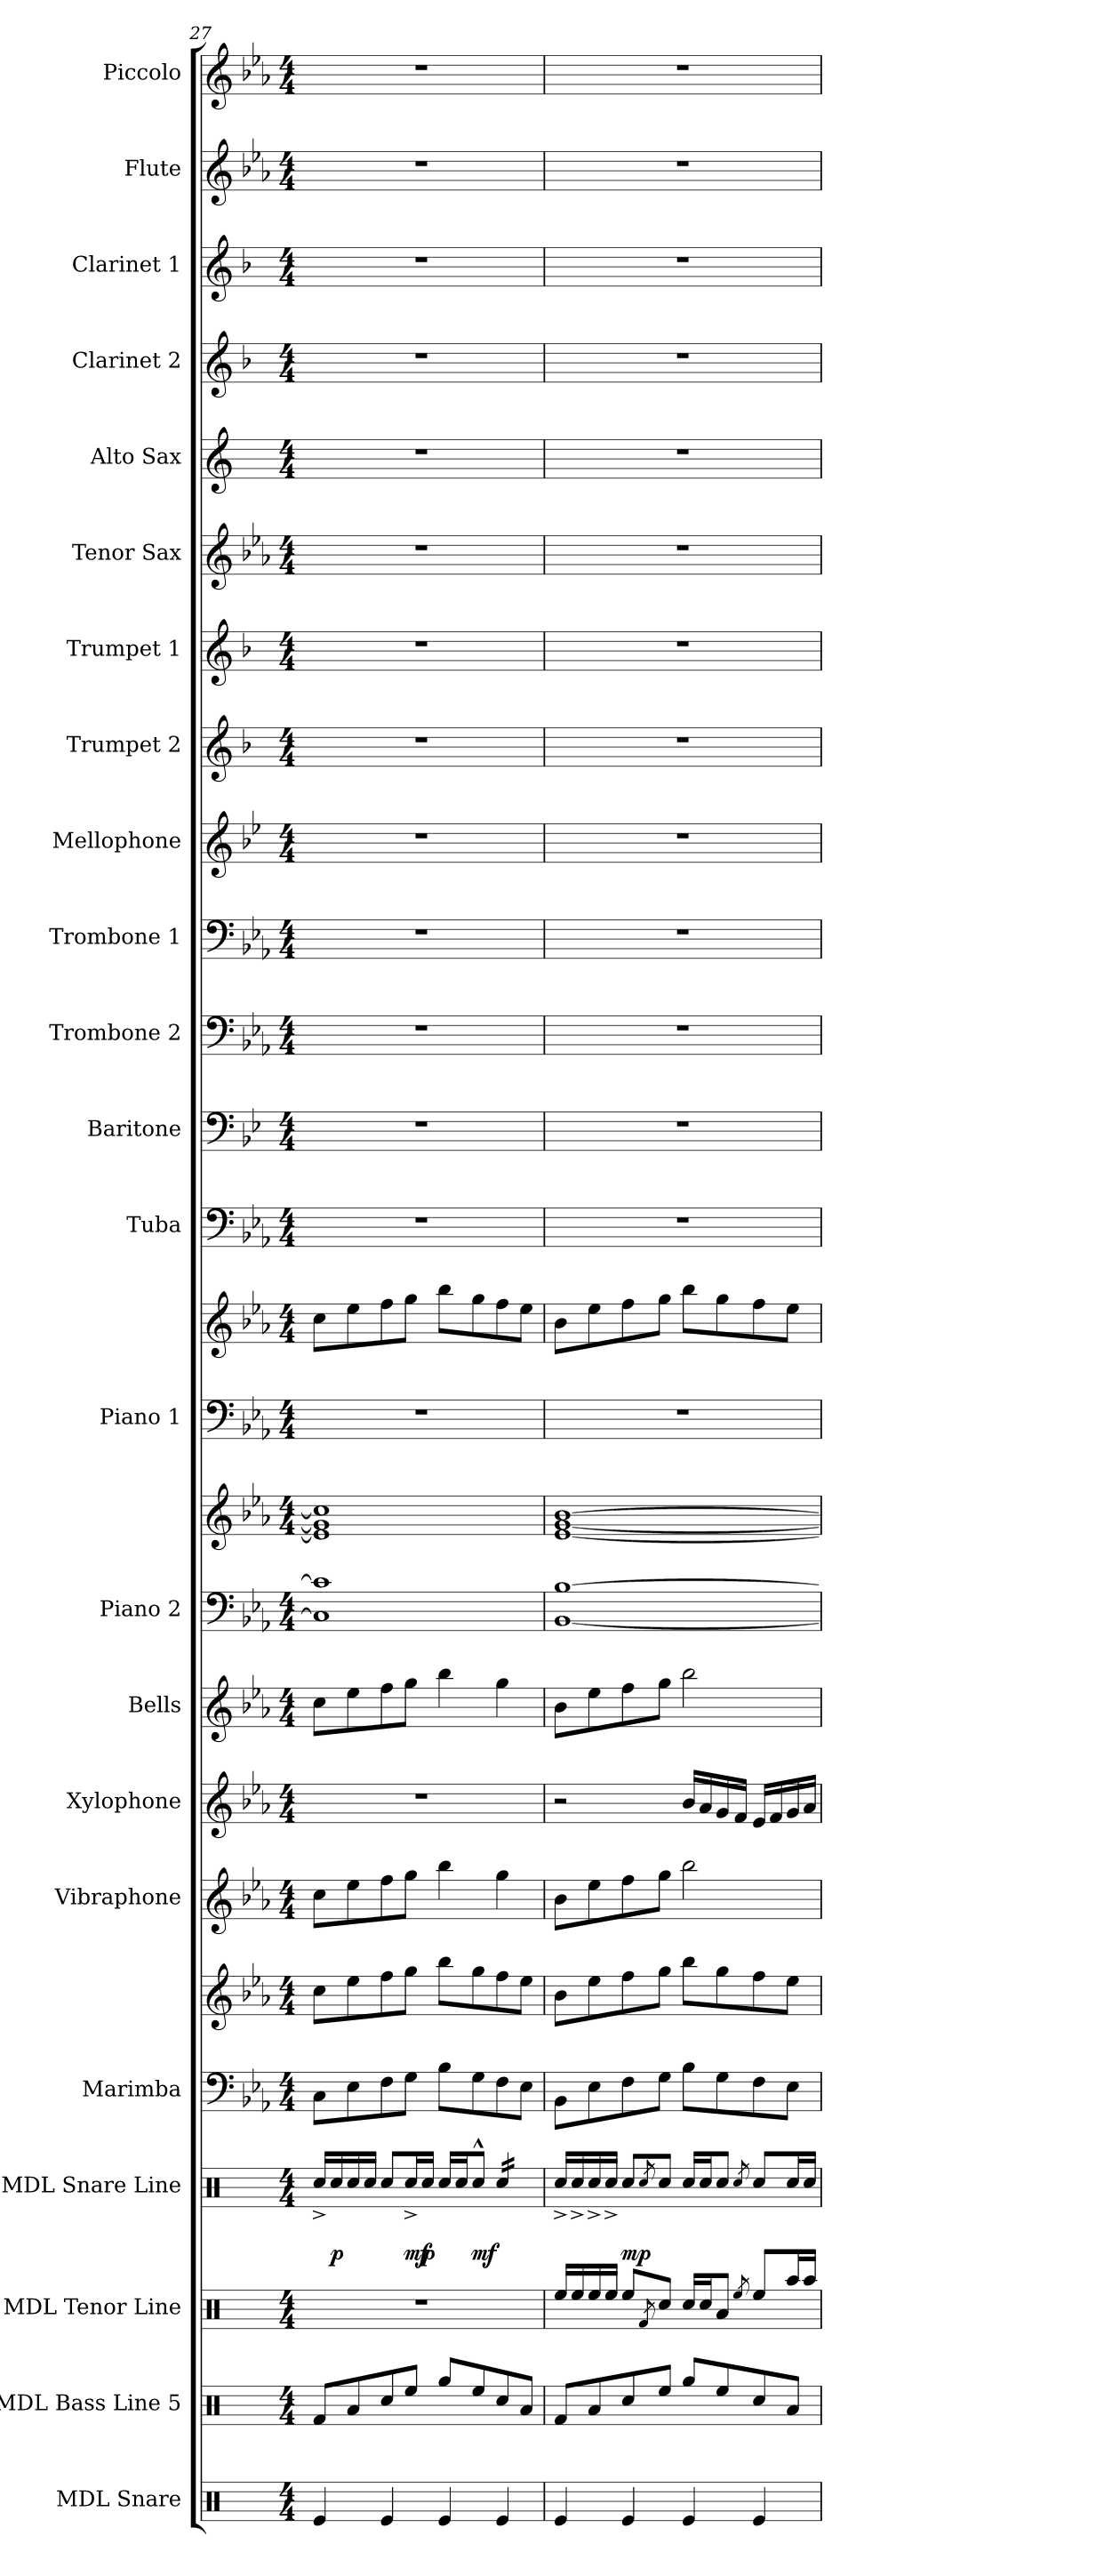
**kern	**kern	**kern	**kern	**dynam	**kern	**kern	**kern	**kern	**kern	**kern	**kern	**kern	**kern	**kern	**kern	**kern	**kern	**kern	**kern	**kern	**kern	**kern	**kern	**kern	**kern	**kern
*part23	*part22	*part21	*part20	*part20	*part19	*part19	*part18	*part17	*part16	*part15	*part15	*part14	*part14	*part13	*part12	*part11	*part10	*part9	*part8	*part7	*part6	*part5	*part4	*part3	*part2	*part1
*staff26	*staff25	*staff24	*staff23	*staff23	*staff22	*staff21	*staff20	*staff19	*staff18	*staff17	*staff16	*staff15	*staff14	*staff13	*staff12	*staff11	*staff10	*staff9	*staff8	*staff7	*staff6	*staff5	*staff4	*staff3	*staff2	*staff1
*I"MDL Snare	*I"MDL Bass Line 5	*I"MDL Tenor Line	*I"MDL Snare Line	*	*I"Marimba	*	*I"Vibraphone	*I"Xylophone	*I"Bells	*I"Piano 2	*	*I"Piano 1	*	*I"Tuba	*I"Baritone	*I"Trombone 2	*I"Trombone 1	*I"Mellophone	*I"Trumpet 2	*I"Trumpet 1	*I"Tenor Sax	*I"Alto Sax	*I"Clarinet 2	*I"Clarinet 1	*I"Flute	*I"Piccolo
*I'SN.	*I'B. L.	*I'T. L.	*I'S. L.	*	*I'Mrb.	*	*I'Vib.	*I'Xyl.	*I'Bls.	*I'Pno. 2	*	*I'Pno. 1	*	*I'Tba.	*I'Bar.	*I'Tbn. 2	*I'Tbn. 1	*I'Mello.	*I'Tpt. 2	*I'Tpt. 1	*I'T. Sx.	*I'A. Sx.	*I'Cl. 2	*I'Cl. 1	*I'Fl.	*I'Picc.
*clefX	*clefX	*clefX	*clefX	*	*clefF4	*clefG2	*clefG2	*clefG2	*clefG2	*clefF4	*clefG2	*clefF4	*clefG2	*clefF4	*clefF4	*clefF4	*clefF4	*clefG2	*clefG2	*clefG2	*clefG2	*clefG2	*clefG2	*clefG2	*clefG2	*clefG2
*	*	*	*	*	*	*	*	*ITrd-7c-12	*ITrd-14c-24	*	*	*	*	*	*ITrd4c7	*	*	*ITrd4c7	*ITrd1c2	*ITrd1c2	*ITrd8c14	*ITrd5c9	*ITrd1c2	*ITrd1c2	*	*ITrd-7c-12
*k[]	*k[]	*k[]	*k[]	*	*k[b-e-a-]	*k[b-e-a-]	*k[b-e-a-]	*k[b-e-a-]	*k[b-e-a-]	*k[b-e-a-]	*k[b-e-a-]	*k[b-e-a-]	*k[b-e-a-]	*k[b-e-a-]	*k[b-e-a-]	*k[b-e-a-]	*k[b-e-a-]	*k[b-e-a-]	*k[b-e-a-]	*k[b-e-a-]	*k[b-e-a-]	*k[b-e-a-]	*k[b-e-a-]	*k[b-e-a-]	*k[b-e-a-]	*k[b-e-a-]
*M4/4	*M4/4	*M4/4	*M4/4	*	*M4/4	*M4/4	*M4/4	*M4/4	*M4/4	*M4/4	*M4/4	*M4/4	*M4/4	*M4/4	*M4/4	*M4/4	*M4/4	*M4/4	*M4/4	*M4/4	*M4/4	*M4/4	*M4/4	*M4/4	*M4/4	*M4/4
=27	=27	=27	=27	=27	=27	=27	=27	=27	=27	=27	=27	=27	=27	=27	=27	=27	=27	=27	=27	=27	=27	=27	=27	=27	=27	=27
4Re/	8Rf/L	1r	16Rcc^/LL	.	8C\L	8cc\L	8cc\L	1r	8cccc\L	1C] 1c]	1e-] 1g] 1cc]	1r	8cc\L	1r	1r	1r	1r	1r	1r	1r	1r	1r	1r	1r	1r	1r
!	!	!	!	!LO:DY:b	!	!	!	!	!	!	!	!	!	!	!	!	!	!	!	!	!	!	!	!	!	!
.	.	.	16Rcc/	p	.	.	.	.	.	.	.	.	.	.	.	.	.	.	.	.	.	.	.	.	.	.
.	8Ra/	.	16Rcc/	.	8E-\	8ee-\	8ee-\	.	8eeee-\	.	.	.	8ee-\	.	.	.	.	.	.	.	.	.	.	.	.	.
.	.	.	16Rcc/JJ	.	.	.	.	.	.	.	.	.	.	.	.	.	.	.	.	.	.	.	.	.	.	.
4Re/	8Rcc/	.	8Rcc/L	.	8F\	8ff\	8ff\	.	8ffff\	.	.	.	8ff\	.	.	.	.	.	.	.	.	.	.	.	.	.
!	!	!	!	!LO:DY:b	!	!	!	!	!	!	!	!	!	!	!	!	!	!	!	!	!	!	!	!	!	!
.	8Ree/J	.	16Rcc^/L	mf	8G\J	8gg\J	8gg\J	.	8gggg\J	.	.	.	8gg\J	.	.	.	.	.	.	.	.	.	.	.	.	.
!	!	!	!	!LO:DY:b	!	!	!	!	!	!	!	!	!	!	!	!	!	!	!	!	!	!	!	!	!	!
.	.	.	16Rcc/JJ	p	.	.	.	.	.	.	.	.	.	.	.	.	.	.	.	.	.	.	.	.	.	.
4Re/	8Rgg/L	.	16Rcc/LL	.	8B-\L	8bb-\L	4bb-\	.	4bbbb-\	.	.	.	8bb-\L	.	.	.	.	.	.	.	.	.	.	.	.	.
.	.	.	16Rcc/J	.	.	.	.	.	.	.	.	.	.	.	.	.	.	.	.	.	.	.	.	.	.	.
!	!	!	!	!LO:DY:b	!	!	!	!	!	!	!	!	!	!	!	!	!	!	!	!	!	!	!	!	!	!
.	8Ree/	.	8Rcc^^/J	mf	8G\	8gg\	.	.	.	.	.	.	8gg\	.	.	.	.	.	.	.	.	.	.	.	.	.
*	*	*	*tremolo	*	*	*	*	*	*	*	*	*	*	*	*	*	*	*	*	*	*	*	*	*	*	*
4Re/	8Rcc/	.	16Rcc/LL	.	8F\	8ff\	4gg\	.	4gggg\	.	.	.	8ff\	.	.	.	.	.	.	.	.	.	.	.	.	.
.	.	.	16Rcc/	.	.	.	.	.	.	.	.	.	.	.	.	.	.	.	.	.	.	.	.	.	.	.
.	8Ra/J	.	16Rcc/	.	8E-\J	8ee-\J	.	.	.	.	.	.	8ee-\J	.	.	.	.	.	.	.	.	.	.	.	.	.
.	.	.	16Rcc/JJ	.	.	.	.	.	.	.	.	.	.	.	.	.	.	.	.	.	.	.	.	.	.	.
*	*	*	*Xtremolo	*	*	*	*	*	*	*	*	*	*	*	*	*	*	*	*	*	*	*	*	*	*	*
=28	=28	=28	=28	=28	=28	=28	=28	=28	=28	=28	=28	=28	=28	=28	=28	=28	=28	=28	=28	=28	=28	=28	=28	=28	=28	=28
4Re/	8Rf/L	16Ree/LL	16Rcc^/LL	.	8BB-\L	8b-\L	8b-\L	2r	8bbb-\L	[1BB- [1B-	[1e- [1g [1b-	1r	8b-\L	1r	1r	1r	1r	1r	1r	1r	1r	1r	1r	1r	1r	1r
.	.	16Ree/	16Rcc^/	.	.	.	.	.	.	.	.	.	.	.	.	.	.	.	.	.	.	.	.	.	.	.
.	8Ra/	16Ree/	16Rcc^/	.	8E-\	8ee-\	8ee-\	.	8eeee-\	.	.	.	8ee-\	.	.	.	.	.	.	.	.	.	.	.	.	.
.	.	16Ree/JJ	16Rcc^/JJ	.	.	.	.	.	.	.	.	.	.	.	.	.	.	.	.	.	.	.	.	.	.	.
!	!	!	!	!LO:DY:b	!	!	!	!	!	!	!	!	!	!	!	!	!	!	!	!	!	!	!	!	!	!
4Re/	8Rcc/	8Ree/L	8Rcc/L	mp	8F\	8ff\	8ff\	.	8ffff\	.	.	.	8ff\	.	.	.	.	.	.	.	.	.	.	.	.	.
.	.	8qRf/	8qRcc/	.	.	.	.	.	.	.	.	.	.	.	.	.	.	.	.	.	.	.	.	.	.	.
.	8Ree/J	8Rcc/J	8Rcc/J	.	8G\J	8gg\J	8gg\J	.	8gggg\J	.	.	.	8gg\J	.	.	.	.	.	.	.	.	.	.	.	.	.
4Re/	8Rgg/L	16Rcc/LL	16Rcc/LL	.	8B-\L	8bb-\L	2bb-\	16bb-/LL	2bbbb-\	.	.	.	8bb-\L	.	.	.	.	.	.	.	.	.	.	.	.	.
.	.	16Rcc/J	16Rcc/J	.	.	.	.	16aa-/	.	.	.	.	.	.	.	.	.	.	.	.	.	.	.	.	.	.
.	8Ree/	8Ra/J	8Rcc/J	.	8G\	8gg\	.	16gg/	.	.	.	.	8gg\	.	.	.	.	.	.	.	.	.	.	.	.	.
.	.	.	.	.	.	.	.	16ff/JJ	.	.	.	.	.	.	.	.	.	.	.	.	.	.	.	.	.	.
.	.	8qRee/	8qRcc/	.	.	.	.	.	.	.	.	.	.	.	.	.	.	.	.	.	.	.	.	.	.	.
4Re/	8Rcc/	8Ree/L	8Rcc/L	.	8F\	8ff\	.	16ee-/LL	.	.	.	.	8ff\	.	.	.	.	.	.	.	.	.	.	.	.	.
.	.	.	.	.	.	.	.	16ff/	.	.	.	.	.	.	.	.	.	.	.	.	.	.	.	.	.	.
.	8Ra/J	16Raa/L	16Rcc/L	.	8E-\J	8ee-\J	.	16gg/	.	.	.	.	8ee-\J	.	.	.	.	.	.	.	.	.	.	.	.	.
.	.	16Raa/JJ	16Rcc/JJ	.	.	.	.	16aa-/JJ	.	.	.	.	.	.	.	.	.	.	.	.	.	.	.	.	.	.
=	=	=	=	=	=	=	=	=	=	=	=	=	=	=	=	=	=	=	=	=	=	=	=	=	=	=
*-	*-	*-	*-	*-	*-	*-	*-	*-	*-	*-	*-	*-	*-	*-	*-	*-	*-	*-	*-	*-	*-	*-	*-	*-	*-	*-
